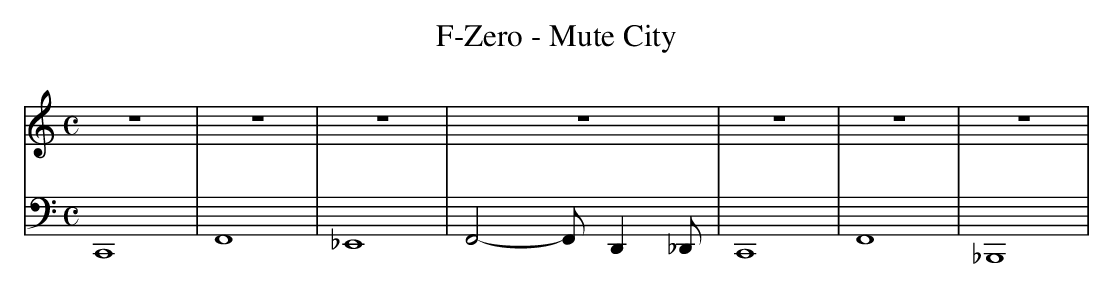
X:1
T:F-Zero - Mute City
M:C
L:1/16
V:T treble
V:B bass
K:C
[V:T] z16   | z16   | z16    | z16                   | z16   | z16   | z16     |
[V:B] C,,16 | F,,16 | _E,,16 | F,,8- F,,2 D,,4 _D,,2 | C,,16 | F,,16 | _B,,,16 |
